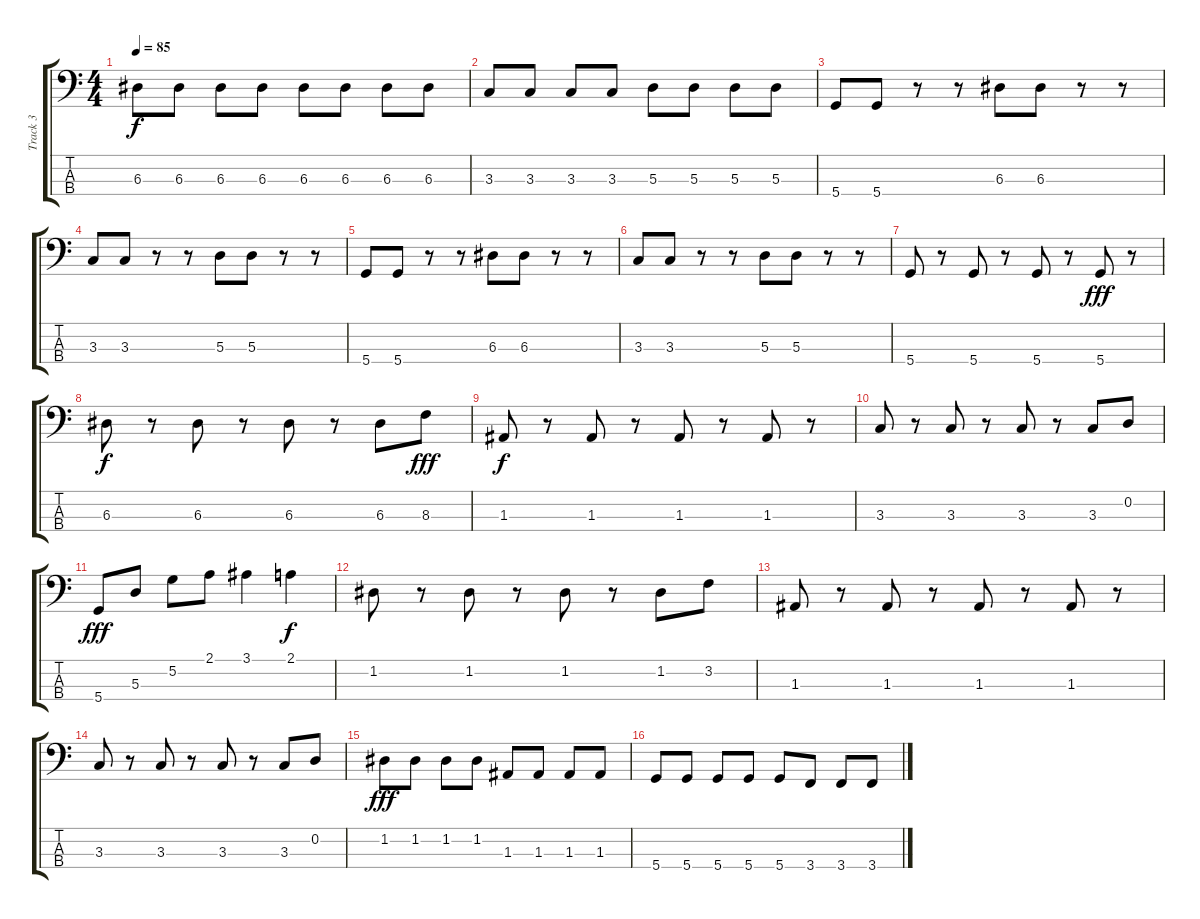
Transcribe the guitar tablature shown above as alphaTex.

\track ("Track 3" "Track 3") {instrument electricbasspick}
\staff {score tabs}
\tuning (G2 D2 A1 D1) {hide}
\ts (4 4)
\tempo 85
\clef f4
\ks c
6.3.8{dy f} 6.3.8 6.3.8 6.3.8 6.3.8 6.3.8 6.3.8 6.3.8 |
3.3.8 3.3.8 3.3.8 3.3.8 5.3.8 5.3.8 5.3.8 5.3.8 |
5.4.8 5.4.8 r.8 r.8 6.3.8 6.3.8 r.8 r.8 |
3.3.8 3.3.8 r.8 r.8 5.3.8 5.3.8 r.8 r.8 |
5.4.8 5.4.8 r.8 r.8 6.3.8 6.3.8 r.8 r.8 |
3.3.8 3.3.8 r.8 r.8 5.3.8 5.3.8 r.8 r.8 |
5.4.8 r.8 5.4.8 r.8 5.4.8 r.8 5.4.8{dy fff} r.8 |
6.3.8{dy f} r.8 6.3.8 r.8 6.3.8 r.8 6.3.8 8.3.8{dy fff} |
1.3.8{dy f} r.8 1.3.8 r.8 1.3.8 r.8 1.3.8 r.8 |
3.3.8 r.8 3.3.8 r.8 3.3.8 r.8 3.3.8 0.2.8 |
5.4.8{dy fff} 5.3.8 5.2.8 2.1.8 3.1.4 2.1.4{dy f} |
1.2.8 r.8 1.2.8 r.8 1.2.8 r.8 1.2.8 3.2.8 |
1.3.8 r.8 1.3.8 r.8 1.3.8 r.8 1.3.8 r.8 |
3.3.8 r.8 3.3.8 r.8 3.3.8 r.8 3.3.8 0.2.8 |
1.2.8{dy fff} 1.2.8 1.2.8 1.2.8 1.3.8 1.3.8 1.3.8 1.3.8 |
5.4.8 5.4.8 5.4.8 5.4.8 5.4.8 3.4.8 3.4.8 3.4.8
